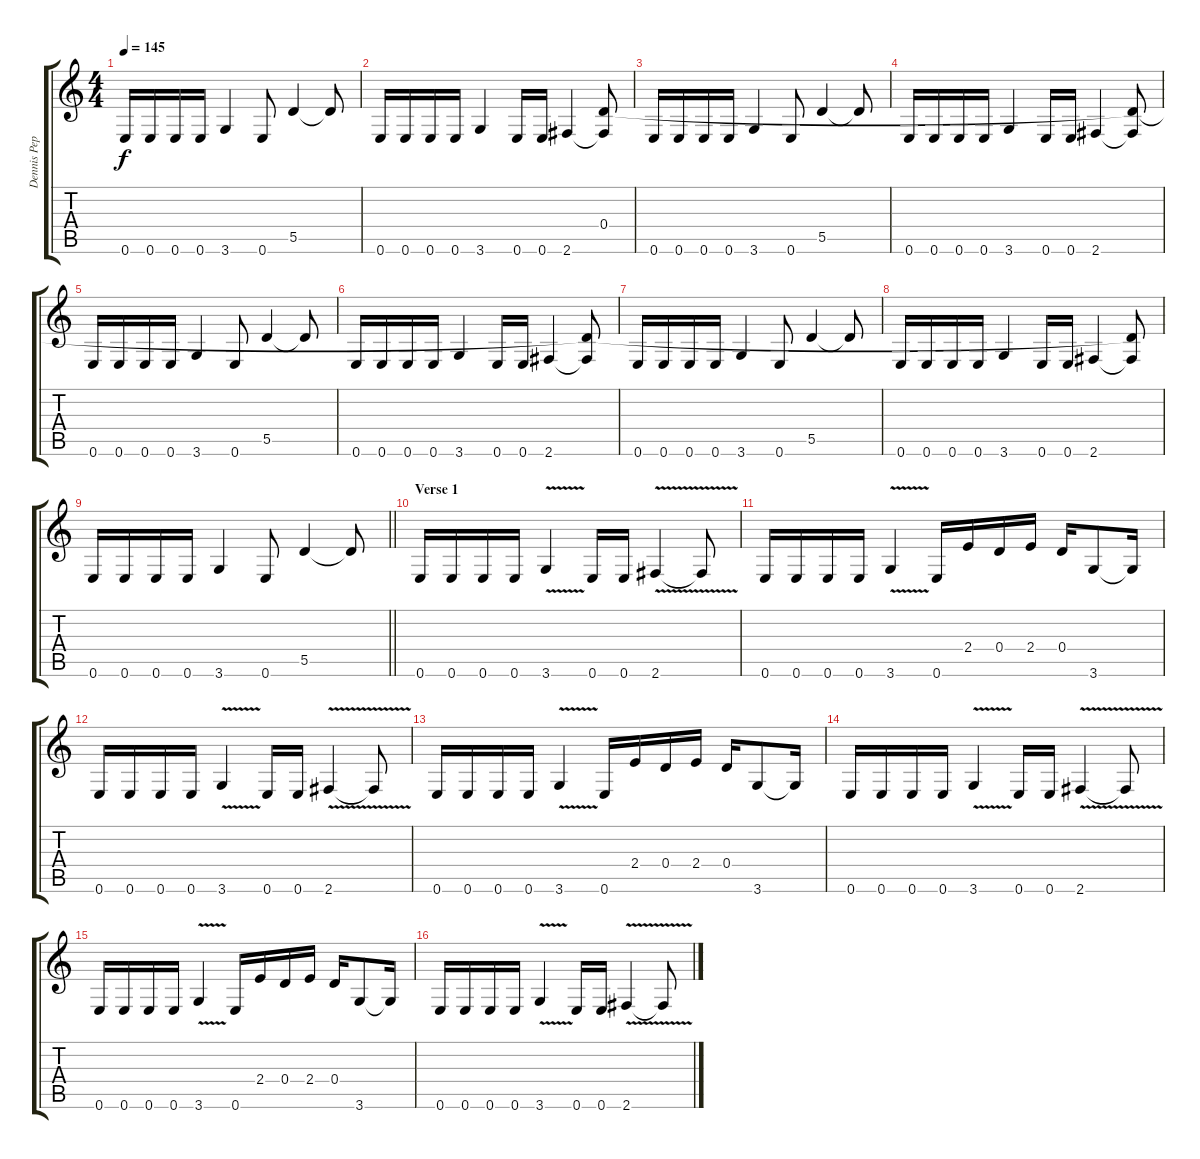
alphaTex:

\track ("Dennis Pepa" "Dennis Pep") {instrument electricbassfinger}
\staff {score tabs}
\tuning (E4 B3 G3 D3 A2 E2) {hide}
\ts (4 4)
\tempo 145
\clef g2
\ks c
0.6.16{dy f} 0.6.16 0.6.16 0.6.16 3.6.4 0.6.8 5.5.4 5.5{t}.8 |
0.6.16{volume 14} 0.6.16 0.6.16 0.6.16 3.6.4 0.6.16 0.6.16 2.6.4 (0.4{t} 2.6{t}).8 |
0.6.16 0.6.16 0.6.16 0.6.16 3.6.4 0.6.8 5.5.4 5.5{t}.8 |
0.6.16{volume 14} 0.6.16 0.6.16 0.6.16 3.6.4 0.6.16 0.6.16 2.6.4 (0.4{t} 2.6{t}).8 |
0.6.16 0.6.16 0.6.16 0.6.16 3.6.4 0.6.8 5.5.4 5.5{t}.8 |
0.6.16{volume 14} 0.6.16 0.6.16 0.6.16 3.6.4 0.6.16 0.6.16 2.6.4 (0.4{t} 2.6{t}).8 |
0.6.16 0.6.16 0.6.16 0.6.16 3.6.4 0.6.8 5.5.4 5.5{t}.8 |
0.6.16{volume 14} 0.6.16 0.6.16 0.6.16 3.6.4 0.6.16 0.6.16 2.6.4 (0.4{t} 2.6{t}).8 |
\barLineRight lightlight
0.6.16 0.6.16 0.6.16 0.6.16 3.6.4 0.6.8 5.5.4 5.5{t}.8 |
\section ("" "Verse 1")
0.6.16 0.6.16 0.6.16 0.6.16 3.6{v}.4 0.6.16 0.6.16 2.6{v}.4 2.6{t}.8 |
0.6.16 0.6.16 0.6.16 0.6.16 3.6{v}.4 0.6.16 2.4.16 0.4.16 2.4.16 0.4.16 3.6.8 3.6{t}.16 |
0.6.16 0.6.16 0.6.16 0.6.16 3.6{v}.4 0.6.16 0.6.16 2.6{v}.4 2.6{t}.8 |
0.6.16 0.6.16 0.6.16 0.6.16 3.6{v}.4 0.6.16 2.4.16 0.4.16 2.4.16 0.4.16 3.6.8 3.6{t}.16 |
0.6.16 0.6.16 0.6.16 0.6.16 3.6{v}.4 0.6.16 0.6.16 2.6{v}.4 2.6{t}.8 |
0.6.16 0.6.16 0.6.16 0.6.16 3.6{v}.4 0.6.16 2.4.16 0.4.16 2.4.16 0.4.16 3.6.8 3.6{t}.16 |
0.6.16 0.6.16 0.6.16 0.6.16 3.6{v}.4 0.6.16 0.6.16 2.6{v}.4 2.6{t}.8
